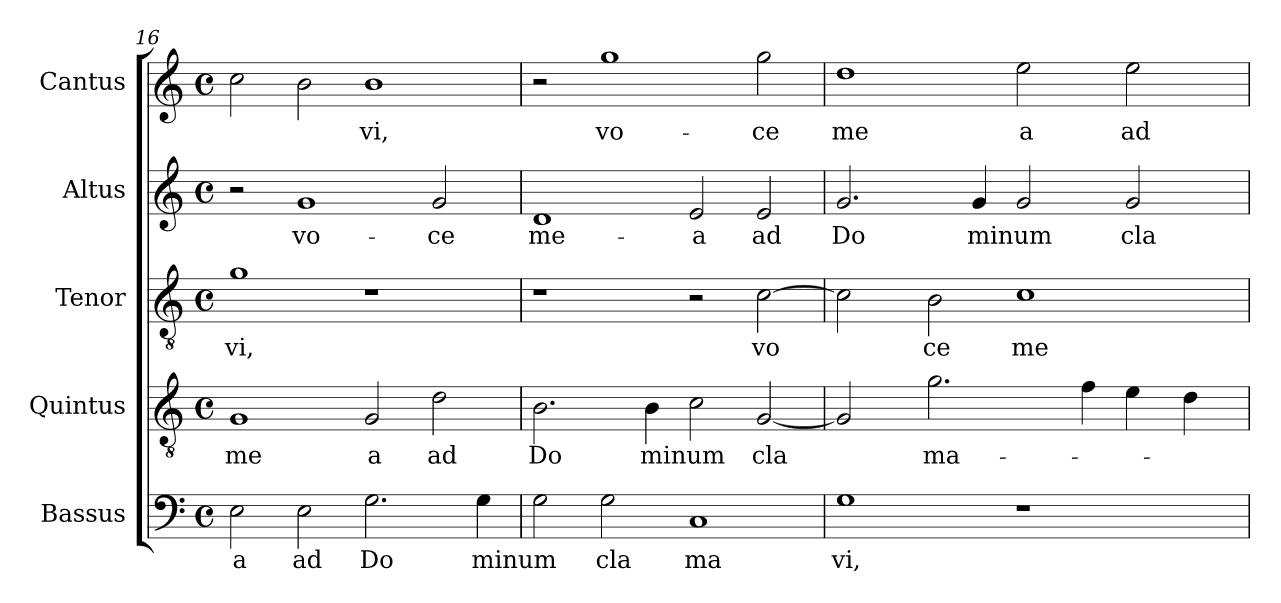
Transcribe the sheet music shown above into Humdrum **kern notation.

**kern	**text	**kern	**text	**kern	**text	**kern	**text	**kern	**text
*part5	*part5	*part4	*part4	*part3	*part3	*part2	*part2	*part1	*part1
*staff5	*staff5	*staff4	*staff4	*staff3	*staff3	*staff2	*staff2	*staff1	*staff1
*I"Bassus	*	*I"Quintus	*	*I"Tenor	*	*I"Altus	*	*I"Cantus	*
*clefF4	*	*clefGv2	*	*clefGv2	*	*clefG2	*	*clefG2	*
*M4/4	*	*M4/4	*	*M4/4	*	*M4/4	*	*M4/4	*
*met(c)	*	*met(c)	*	*met(c)	*	*met(c)	*	*met(c)	*
=16	=16	=16	=16	=16	=16	=16	=16	=16	=16
!	!LO:LY:b:cj	!	!LO:LY:b:cj	!	!LO:LY:b:cj	!	!	!	!
2E\	a	1G	me	1g	vi,	2r	.	2cc\	.
!	!LO:LY:b:cj	!	!	!	!	!	!LO:LY:b:cj	!	!
2E\	ad	.	.	.	.	1g	vo-	2b\	.
!	!LO:LY:b:cj	!	!LO:LY:b:cj	!	!	!	!	!	!LO:LY:b:cj
2.G\	Do	2G/	a	1r	.	.	.	1b	-vi,
!	!	!	!LO:LY:b:cj	!	!	!	!LO:LY:b:cj	!	!
.	.	2d\	ad	.	.	2g/	-ce	.	.
!	!LO:LY:b	!	!	!	!	!	!	!	!
4G\	minum	.	.	.	.	.	.	.	.
=17	=17	=17	=17	=17	=17	=17	=17	=17	=17
!	!	!	!LO:LY:b:cj	!	!	!	!LO:LY:b:cj	!	!
2G\	.	2.B\	Do	1r	.	1d	me-	2r	.
!	!LO:LY:b:cj	!	!	!	!	!	!	!	!LO:LY:b:cj
2G\	cla	.	.	.	.	.	.	1gg	vo-
!	!	!	!LO:LY:b	!	!	!	!	!	!
.	.	4B\	minum	.	.	.	.	.	.
!	!LO:LY:b:cj	!	!	!	!	!	!LO:LY:b:cj	!	!
1C	ma	2c\	.	2r	.	2e/	-a	.	.
!	!	!	!LO:LY:b	!	!LO:LY:b:cj	!	!LO:LY:b:cj	!	!LO:LY:b:cj
.	.	[>2G/	cla	[<2c\	vo	2e/	ad	2gg\	-ce
!!LO:PB:g=z
=18	=18	=18	=18	=18	=18	=18	=18	=18	=18
!	!LO:LY:b:cj	!	!	!	!	!	!LO:LY:b:cj	!	!LO:LY:b:cj
*	*	*^	*	*^	*	*	*	*	*
1G	vi,	2G/]	16.ryy	.	2c\]	16ryy	.	2.g/	Do	1dd	me
.	.	.	.	.	.	1ryy	.	.	.	.	.
.	.	.	1ryy	.	.	.	.	.	.	.	.
!	!	!	!	!LO:LY:b	!	!	!LO:LY:b:cj	!	!	!	!
.	.	2.g\	.	ma-	2B\	.	ce	.	.	.	.
!	!	!	!	!	!	!	!	!	!LO:LY:b	!	!
.	.	.	.	.	.	.	.	4g/	minum	.	.
!	!	!	!	!	!	!	!LO:LY:b:cj	!	!	!	!LO:LY:b:cj
1r	.	.	.	.	1c	.	me-	2g/	.	2ee\	a
.	.	.	.	.	.	2...ryy	.	.	.	.	.
.	.	.	2ryy	.	.	.	.	.	.	.	.
.	.	4f\	.	.	.	.	.	.	.	.	.
!	!	!	!	!	!	!	!	!	!LO:LY:b:cj	!	!LO:LY:b:cj
.	.	4e\	.	.	.	.	.	2g/	cla	2ee\	ad
.	.	.	4ryy	.	.	.	.	.	.	.	.
.	.	4d\	.	.	.	.	.	.	.	.	.
.	.	.	8ryy	.	.	.	.	.	.	.	.
.	.	.	32ryy	.	.	.	.	.	.	.	.
*	*	*v	*v	*	*	*	*	*	*	*	*
*	*	*	*	*v	*v	*	*	*	*	*
=	=	=	=	=	=	=	=	=	=
*-	*-	*-	*-	*-	*-	*-	*-	*-	*-
